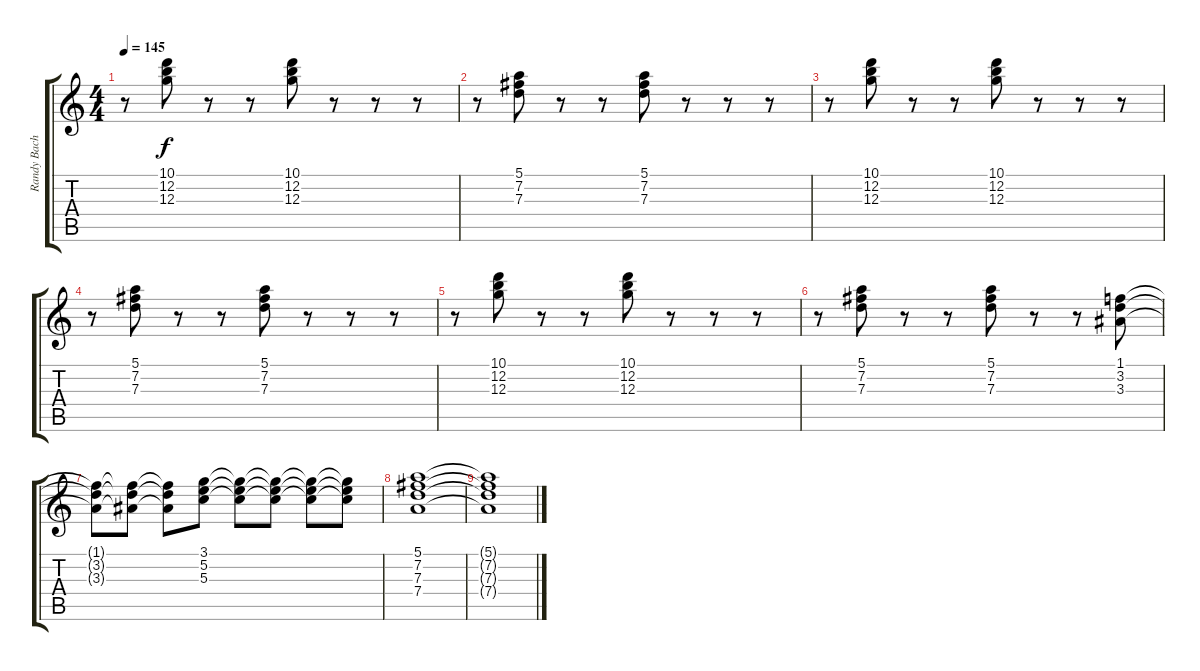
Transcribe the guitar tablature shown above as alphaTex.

\track ("Randy Bachman (clean gtr)" "Randy Bach") {instrument electricguitarclean}
\staff {score tabs}
\tuning (E4 B3 G3 D3 A2 E2) {hide}
\ts (4 4)
\tempo 145
\clef g2
\ks c
r.8{dy f} (10.1 12.2 12.3).8 r.8 r.8 (10.1 12.2 12.3).8 r.8 r.8 r.8 |
r.8 (5.1 7.2 7.3).8 r.8 r.8 (5.1 7.2 7.3).8 r.8 r.8 r.8 |
r.8 (10.1 12.2 12.3).8 r.8 r.8 (10.1 12.2 12.3).8 r.8 r.8 r.8 |
r.8 (5.1 7.2 7.3).8 r.8 r.8 (5.1 7.2 7.3).8 r.8 r.8 r.8 |
r.8 (10.1 12.2 12.3).8 r.8 r.8 (10.1 12.2 12.3).8 r.8 r.8 r.8 |
r.8 (5.1 7.2 7.3).8 r.8 r.8 (5.1 7.2 7.3).8 r.8 r.8 (1.1 3.2 3.3).8 |
(1.1{t} 3.2{t} 3.3{t}).8 (1.1{t} 3.2{t} 3.3{t}).8 (1.1{t} 3.2{t} 3.3{t}).8 (3.1 5.2 5.3).8 (3.1{t} 5.2{t} 5.3{t}).8 (3.1{t} 5.2{t} 5.3{t}).8 (3.1{t} 5.2{t} 5.3{t}).8 (3.1{t} 5.2{t} 5.3{t}).8 |
(5.1 7.2 7.3 7.4).1 |
(5.1{t} 7.2{t} 7.3{t} 7.4{t}).1
